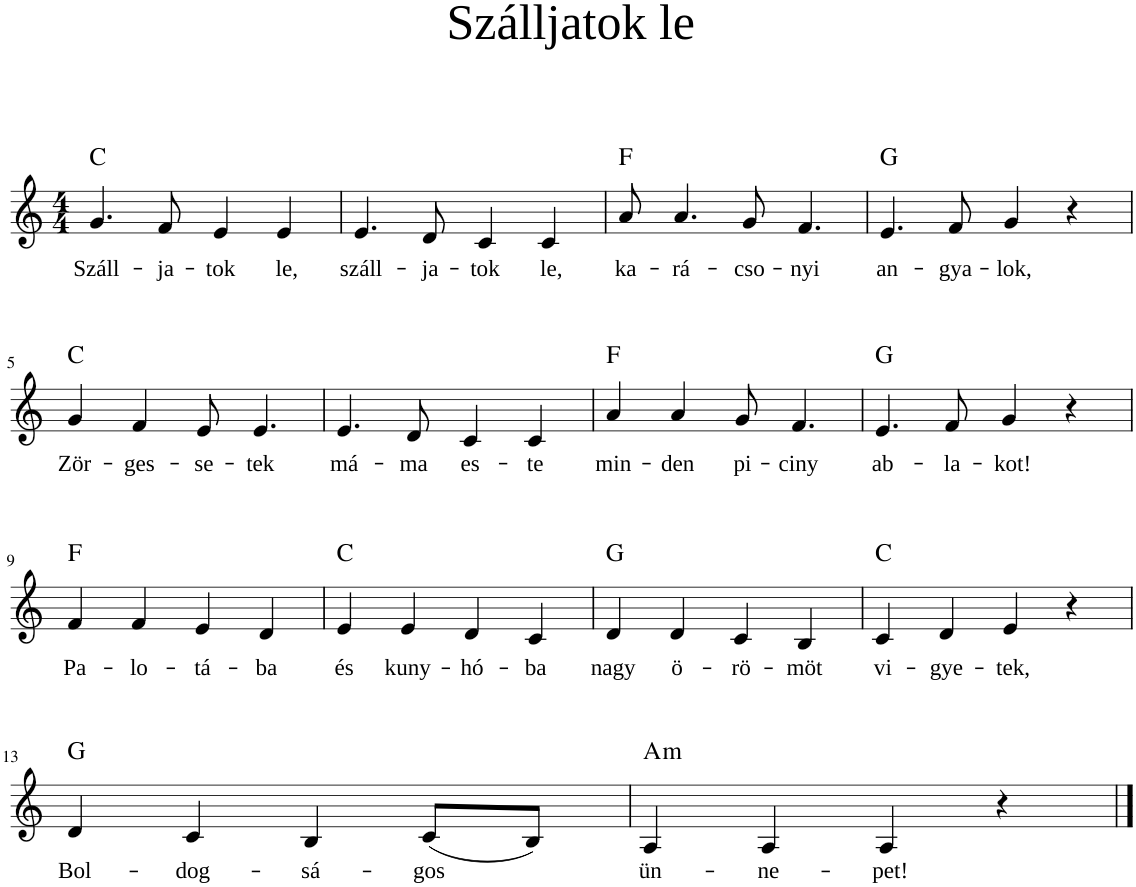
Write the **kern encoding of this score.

**kern	**text	**harte
*part1	*part1	*part1
*staff1	*staff1	*
*I"Piano	*	*
*I'Pno	*	*
*clefG2	*	*
*k[]	*	*
*M4/4	*	*
=1	=1	=1
!	!LO:LY:b	!
4.g/	Száll-	C:maj
!	!LO:LY:b	!
8f/	-ja-	.
!	!LO:LY:b	!
4e/	-tok	.
!	!LO:LY:b	!
4e/	le,	.
=2	=2	=2
!	!LO:LY:b	!
4.e/	száll-	.
!	!LO:LY:b	!
8d/	-ja-	.
!	!LO:LY:b	!
4c/	-tok	.
!	!LO:LY:b	!
4c/	le,	.
=3	=3	=3
!	!LO:LY:b	!
8a/	ka-	F:maj
!	!LO:LY:b	!
4.a/	-rá-	.
!	!LO:LY:b	!
8g/	-cso-	.
!	!LO:LY:b	!
4.f/	-nyi	.
=4	=4	=4
!	!LO:LY:b	!
4.e/	an-	G:maj
!	!LO:LY:b	!
8f/	-gya-	.
!	!LO:LY:b	!
4g/	-lok,	.
4r	.	.
!!LO:LB:g=z
=5	=5	=5
!	!LO:LY:b	!
4g/	Zör-	C:maj
!	!LO:LY:b	!
4f/	-ges-	.
!	!LO:LY:b	!
8e/	-se-	.
!	!LO:LY:b	!
4.e/	-tek	.
=6	=6	=6
!	!LO:LY:b	!
4.e/	má-	.
!	!LO:LY:b	!
8d/	-ma	.
!	!LO:LY:b	!
4c/	es-	.
!	!LO:LY:b	!
4c/	-te	.
=7	=7	=7
!	!LO:LY:b	!
4a/	min-	F:maj
!	!LO:LY:b	!
4a/	-den	.
!	!LO:LY:b	!
8g/	pi-	.
!	!LO:LY:b	!
4.f/	-ciny	.
=8	=8	=8
!	!LO:LY:b	!
4.e/	ab-	G:maj
!	!LO:LY:b	!
8f/	-la-	.
!	!LO:LY:b	!
4g/	-kot!	.
4r	.	.
!!LO:LB:g=z
=9	=9	=9
!	!LO:LY:b	!
4f/	Pa-	F:maj
!	!LO:LY:b	!
4f/	-lo-	.
!	!LO:LY:b	!
4e/	-tá-	.
!	!LO:LY:b	!
4d/	-ba	.
=10	=10	=10
!	!LO:LY:b	!
4e/	és	C:maj
!	!LO:LY:b	!
4e/	kuny-	.
!	!LO:LY:b	!
4d/	-hó-	.
!	!LO:LY:b	!
4c/	-ba	.
=11	=11	=11
!	!LO:LY:b	!
4d/	nagy	G:maj
!	!LO:LY:b	!
4d/	ö-	.
!	!LO:LY:b	!
4c/	-rö-	.
!	!LO:LY:b	!
4B/	-möt	.
=12	=12	=12
!	!LO:LY:b	!
4c/	vi-	C:maj
!	!LO:LY:b	!
4d/	-gye-	.
!	!LO:LY:b	!
4e/	-tek,	.
4r	.	.
!!LO:LB:g=z
=13	=13	=13
!	!LO:LY:b	!
4d/	Bol-	G:maj
!	!LO:LY:b	!
4c/	-dog-	.
!	!LO:LY:b	!
4B/	-sá-	.
!	!LO:LY:b	!
(8c/L	-gos	.
8B/J)	.	.
=14	=14	=14
!	!LO:LY:b	!LO:H:kt=m
4A/	ün-	A:min
!	!LO:LY:b	!
4A/	-ne-	.
!	!LO:LY:b	!
4A/	-pet!	.
4r	.	.
==	==	==
*-	*-	*-
